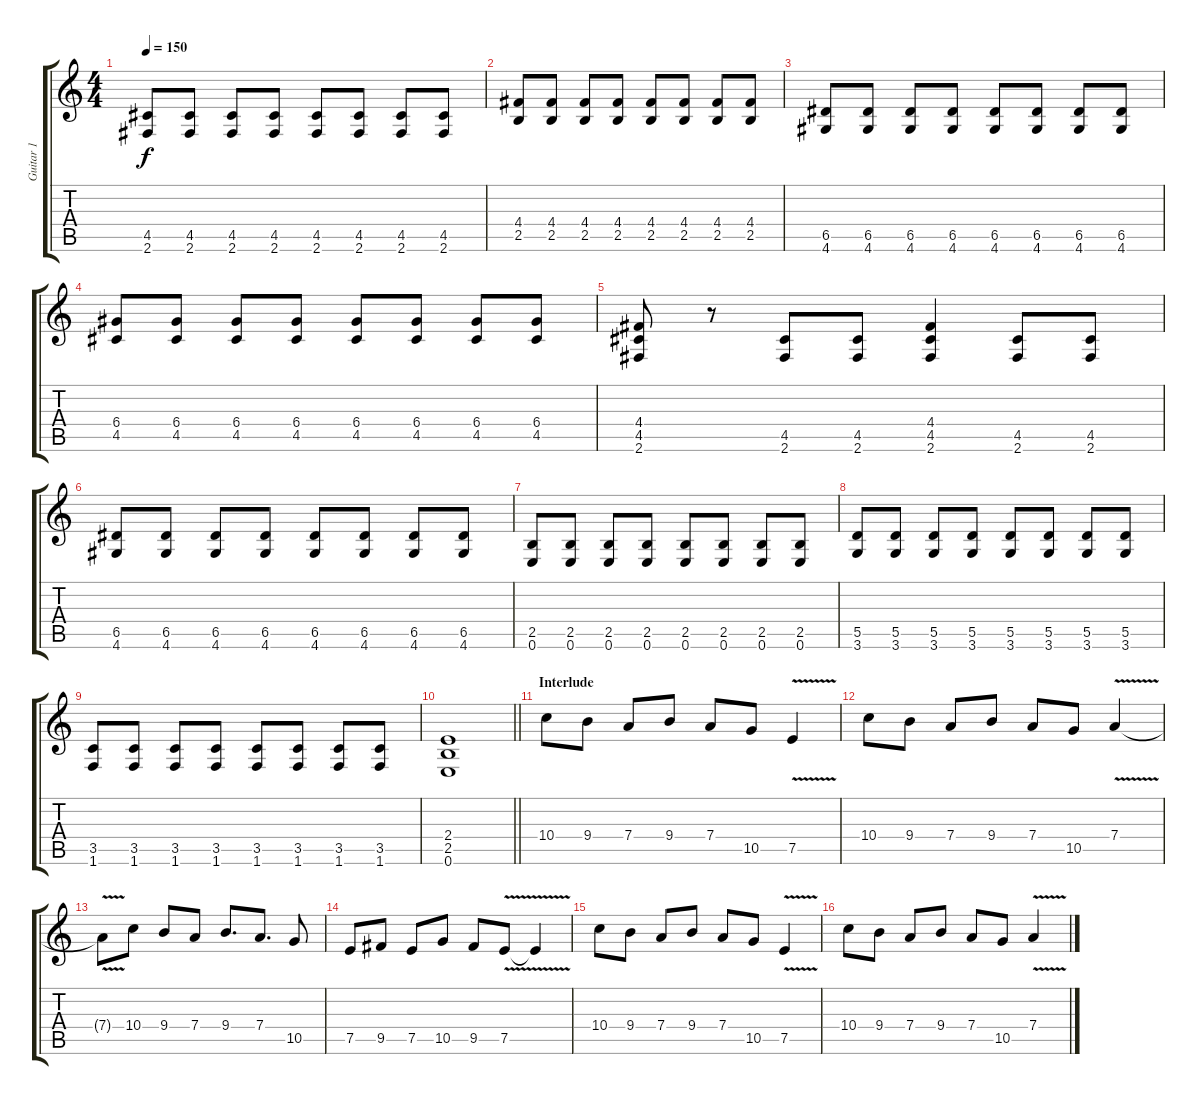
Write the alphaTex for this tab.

\track ("Guitar 1" "Guitar 1") {instrument distortionguitar}
\staff {score tabs}
\tuning (E4 B3 G3 D3 A2 E2) {hide}
\ts (4 4)
\tempo 150
\clef g2
\ks c
(4.5 2.6).8{dy f} (4.5 2.6).8 (4.5 2.6).8 (4.5 2.6).8 (4.5 2.6).8 (4.5 2.6).8 (4.5 2.6).8 (4.5 2.6).8 |
(4.4 2.5).8 (4.4 2.5).8 (4.4 2.5).8 (4.4 2.5).8 (4.4 2.5).8 (4.4 2.5).8 (4.4 2.5).8 (4.4 2.5).8 |
(6.5 4.6).8 (6.5 4.6).8 (6.5 4.6).8 (6.5 4.6).8 (6.5 4.6).8 (6.5 4.6).8 (6.5 4.6).8 (6.5 4.6).8 |
(6.4 4.5).8 (6.4 4.5).8 (6.4 4.5).8 (6.4 4.5).8 (6.4 4.5).8 (6.4 4.5).8 (6.4 4.5).8 (6.4 4.5).8 |
(4.4 4.5 2.6).8 r.8 (4.5 2.6).8 (4.5 2.6).8 (4.4 4.5 2.6).4 (4.5 2.6).8 (4.5 2.6).8 |
(6.5 4.6).8 (6.5 4.6).8 (6.5 4.6).8 (6.5 4.6).8 (6.5 4.6).8 (6.5 4.6).8 (6.5 4.6).8 (6.5 4.6).8 |
(2.5 0.6).8 (2.5 0.6).8 (2.5 0.6).8 (2.5 0.6).8 (2.5 0.6).8 (2.5 0.6).8 (2.5 0.6).8 (2.5 0.6).8 |
(5.5 3.6).8 (5.5 3.6).8 (5.5 3.6).8 (5.5 3.6).8 (5.5 3.6).8 (5.5 3.6).8 (5.5 3.6).8 (5.5 3.6).8 |
(3.5 1.6).8 (3.5 1.6).8 (3.5 1.6).8 (3.5 1.6).8 (3.5 1.6).8 (3.5 1.6).8 (3.5 1.6).8 (3.5 1.6).8 |
\barLineRight lightlight
(2.4 2.5 0.6).1 |
\section ("" "Interlude")
10.4.8 9.4.8 7.4.8 9.4.8 7.4.8 10.5.8 7.5{v}.4 |
10.4.8 9.4.8 7.4.8 9.4.8 7.4.8 10.5.8 7.4{v}.4 |
7.4{t}.8 10.4.8 9.4.8 7.4.8 9.4.8{d} 7.4.8{d} 10.5.8 |
7.5.8 9.5.8 7.5.8 10.5.8 9.5.8 7.5{v}.8 7.5{t}.4 |
10.4.8 9.4.8 7.4.8 9.4.8 7.4.8 10.5.8 7.5{v}.4 |
10.4.8 9.4.8 7.4.8 9.4.8 7.4.8 10.5.8 7.4{v}.4
